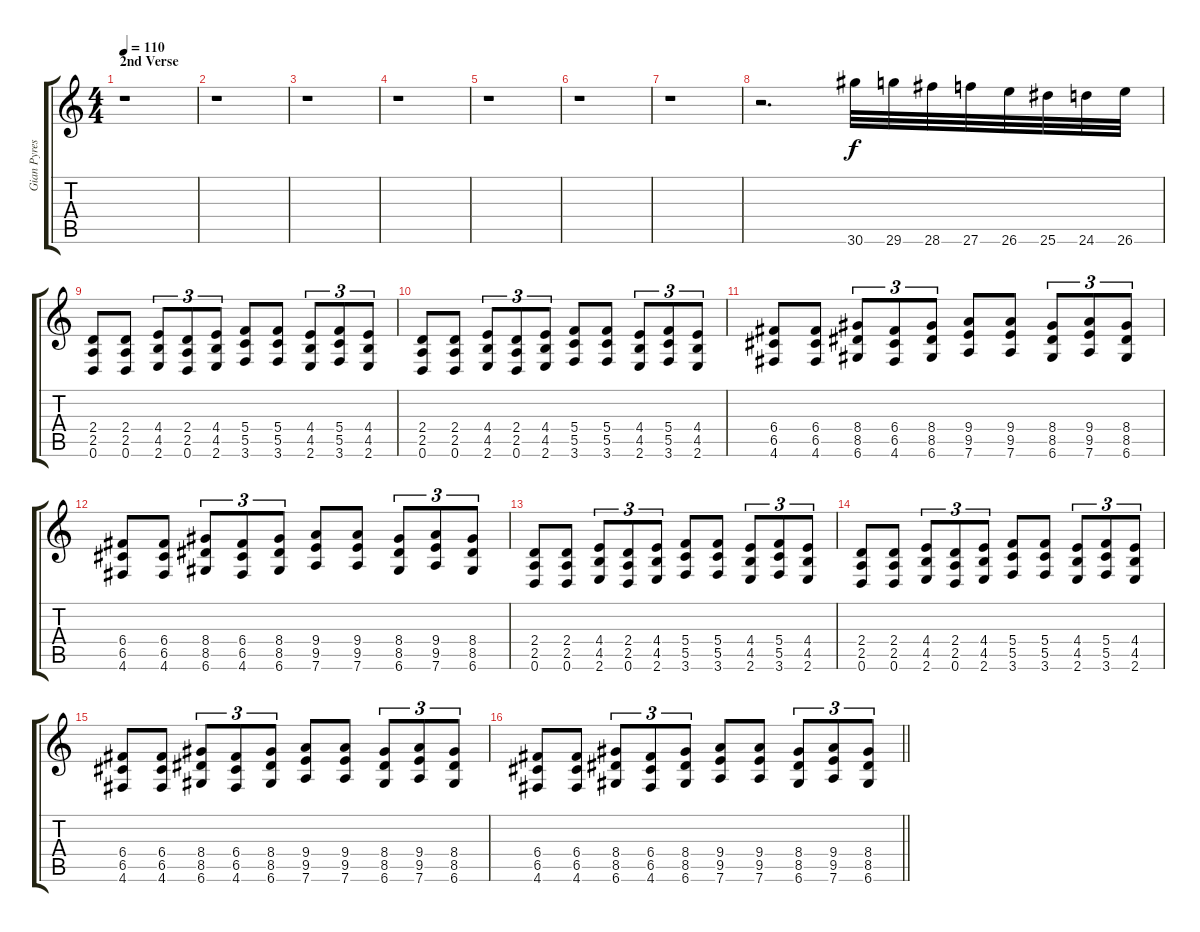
\track ("Gian Pyres" "Gian Pyres") {instrument distortionguitar}
\staff {score tabs}
\tuning (D4 A3 F3 C3 G2 D2) {hide}
\ts (4 4)
\section ("" "2nd Verse")
\tempo 110
\clef g2
\ks c
r.1{dy f} |
r.1 |
r.1 |
r.1 |
r.1 |
r.1 |
r.1 |
r.2{d} 30.6.32 29.6.32 28.6.32 27.6.32 26.6.32 25.6.32 24.6.32 26.6.32 |
(2.4 2.5 0.6).8 (2.4 2.5 0.6).8 (4.4 4.5 2.6).8{tu (3 2)} (2.4 2.5 0.6).8{tu (3 2)} (4.4 4.5 2.6).8{tu (3 2)} (5.4 5.5 3.6).8 (5.4 5.5 3.6).8 (4.4 4.5 2.6).8{tu (3 2)} (5.4 5.5 3.6).8{tu (3 2)} (4.4 4.5 2.6).8{tu (3 2)} |
(2.4 2.5 0.6).8 (2.4 2.5 0.6).8 (4.4 4.5 2.6).8{tu (3 2)} (2.4 2.5 0.6).8{tu (3 2)} (4.4 4.5 2.6).8{tu (3 2)} (5.4 5.5 3.6).8 (5.4 5.5 3.6).8 (4.4 4.5 2.6).8{tu (3 2)} (5.4 5.5 3.6).8{tu (3 2)} (4.4 4.5 2.6).8{tu (3 2)} |
(6.4 6.5 4.6).8 (6.4 6.5 4.6).8 (8.4 8.5 6.6).8{tu (3 2)} (6.4 6.5 4.6).8{tu (3 2)} (8.4 8.5 6.6).8{tu (3 2)} (9.4 9.5 7.6).8 (9.4 9.5 7.6).8 (8.4 8.5 6.6).8{tu (3 2)} (9.4 9.5 7.6).8{tu (3 2)} (8.4 8.5 6.6).8{tu (3 2)} |
(6.4 6.5 4.6).8 (6.4 6.5 4.6).8 (8.4 8.5 6.6).8{tu (3 2)} (6.4 6.5 4.6).8{tu (3 2)} (8.4 8.5 6.6).8{tu (3 2)} (9.4 9.5 7.6).8 (9.4 9.5 7.6).8 (8.4 8.5 6.6).8{tu (3 2)} (9.4 9.5 7.6).8{tu (3 2)} (8.4 8.5 6.6).8{tu (3 2)} |
(2.4 2.5 0.6).8 (2.4 2.5 0.6).8 (4.4 4.5 2.6).8{tu (3 2)} (2.4 2.5 0.6).8{tu (3 2)} (4.4 4.5 2.6).8{tu (3 2)} (5.4 5.5 3.6).8 (5.4 5.5 3.6).8 (4.4 4.5 2.6).8{tu (3 2)} (5.4 5.5 3.6).8{tu (3 2)} (4.4 4.5 2.6).8{tu (3 2)} |
(2.4 2.5 0.6).8 (2.4 2.5 0.6).8 (4.4 4.5 2.6).8{tu (3 2)} (2.4 2.5 0.6).8{tu (3 2)} (4.4 4.5 2.6).8{tu (3 2)} (5.4 5.5 3.6).8 (5.4 5.5 3.6).8 (4.4 4.5 2.6).8{tu (3 2)} (5.4 5.5 3.6).8{tu (3 2)} (4.4 4.5 2.6).8{tu (3 2)} |
(6.4 6.5 4.6).8 (6.4 6.5 4.6).8 (8.4 8.5 6.6).8{tu (3 2)} (6.4 6.5 4.6).8{tu (3 2)} (8.4 8.5 6.6).8{tu (3 2)} (9.4 9.5 7.6).8 (9.4 9.5 7.6).8 (8.4 8.5 6.6).8{tu (3 2)} (9.4 9.5 7.6).8{tu (3 2)} (8.4 8.5 6.6).8{tu (3 2)} |
\barLineRight lightlight
(6.4 6.5 4.6).8 (6.4 6.5 4.6).8 (8.4 8.5 6.6).8{tu (3 2)} (6.4 6.5 4.6).8{tu (3 2)} (8.4 8.5 6.6).8{tu (3 2)} (9.4 9.5 7.6).8 (9.4 9.5 7.6).8 (8.4 8.5 6.6).8{tu (3 2)} (9.4 9.5 7.6).8{tu (3 2)} (8.4 8.5 6.6).8{tu (3 2)}
